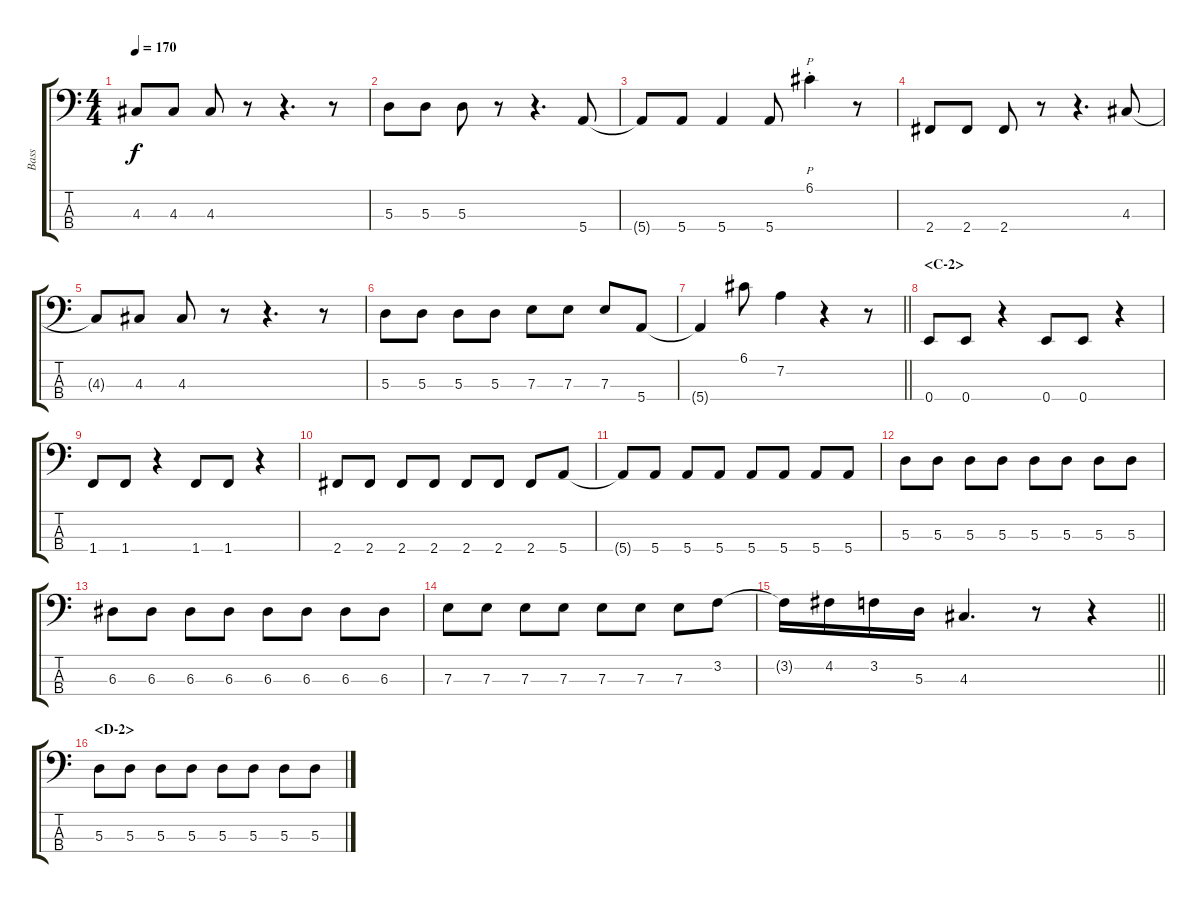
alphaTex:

\track ("Bass" "Bass") {instrument electricbassfinger}
\staff {score tabs}
\tuning (G2 D2 A1 E1) {hide}
\ts (4 4)
\tempo 170
\clef f4
\ks c
4.3{t}.8{dy f} 4.3.8 4.3.8 r.8 r.4{d} r.8 |
5.3.8 5.3.8 5.3.8 r.8 r.4{d} 5.4.8 |
5.4{t}.8 5.4.8 5.4.4 5.4.8 6.1{st}.4{p} r.8 |
2.4.8 2.4.8 2.4.8 r.8 r.4{d} 4.3.8 |
4.3{t}.8 4.3.8 4.3.8 r.8 r.4{d} r.8 |
5.3.8 5.3.8 5.3.8 5.3.8 7.3.8 7.3.8 7.3.8 5.4.8 |
\barLineRight lightlight
5.4{t}.4 6.1.8 7.2.4 r.4 r.8 |
\section ("" "<C-2>")
0.4.8 0.4.8 r.4 0.4.8 0.4.8 r.4 |
1.4.8 1.4.8 r.4 1.4.8 1.4.8 r.4 |
2.4.8 2.4.8 2.4.8 2.4.8 2.4.8 2.4.8 2.4.8 5.4.8 |
5.4{t}.8 5.4.8 5.4.8 5.4.8 5.4.8 5.4.8 5.4.8 5.4.8 |
5.3.8 5.3.8 5.3.8 5.3.8 5.3.8 5.3.8 5.3.8 5.3.8 |
6.3.8 6.3.8 6.3.8 6.3.8 6.3.8 6.3.8 6.3.8 6.3.8 |
7.3.8 7.3.8 7.3.8 7.3.8 7.3.8 7.3.8 7.3.8 3.2.8 |
\barLineRight lightlight
3.2{t}.16 4.2.16 3.2.16 5.3.16 4.3.4{d} r.8 r.4 |
\section ("" "<D-2>")
5.3.8 5.3.8 5.3.8 5.3.8 5.3.8 5.3.8 5.3.8 5.3.8
